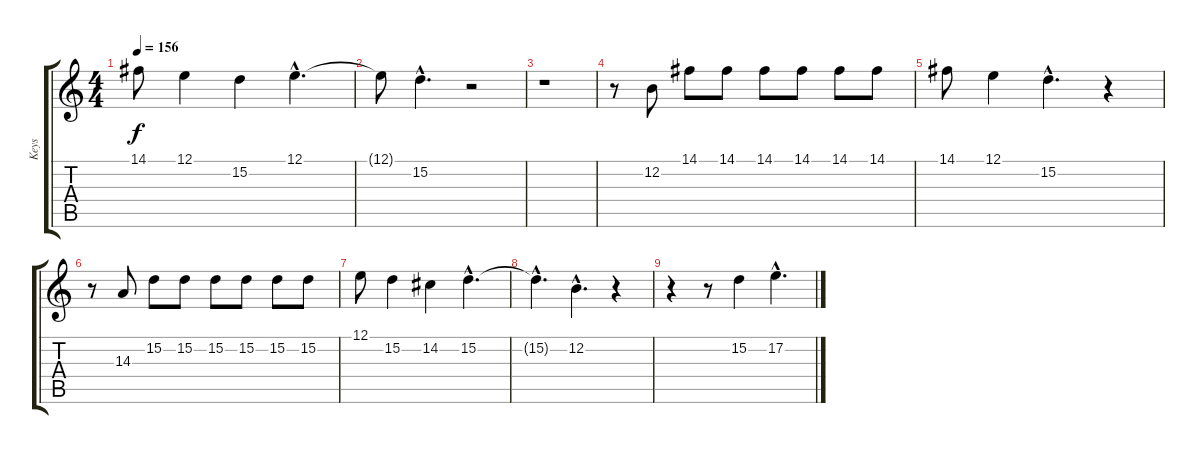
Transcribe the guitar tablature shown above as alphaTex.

\track ("Keys" "Keys") {instrument pad1newage}
\staff {score tabs}
\tuning (E4 B3 G3 D3 A2 D2) {hide}
\ts (4 4)
\tempo 156
\clef g2
\ks c
14.1.8{dy f} 12.1.4 15.2.4 12.1{hac}.4{d} |
12.1{t}.8 15.2{hac}.4{d} r.2 |
r.1 |
r.8 12.2.8 14.1.8 14.1.8 14.1.8 14.1.8 14.1.8 14.1.8 |
14.1.8 12.1.4 15.2{hac}.4{d} r.4 |
r.8 14.3.8 15.2.8 15.2.8 15.2.8 15.2.8 15.2.8 15.2.8 |
12.1.8 15.2.4 14.2.4 15.2{hac}.4{d} |
15.2{hac t}.4{d} 12.2{hac}.4{d} r.4 |
r.4 r.8 15.2.4 17.2{hac}.4{d}
